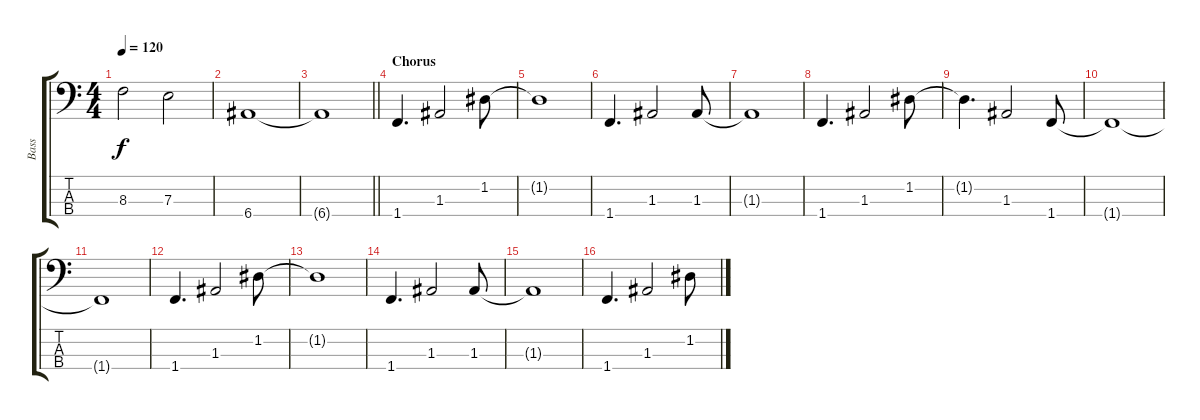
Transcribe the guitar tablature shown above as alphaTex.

\track ("Bass" "Bass") {instrument electricbassfinger}
\staff {score tabs}
\tuning (G2 D2 A1 E1) {hide}
\ts (4 4)
\tempo 120
\clef f4
\ks c
8.3.2{dy f} 7.3.2 |
6.4.1 |
\barLineRight lightlight
6.4{t}.1 |
\section ("" "Chorus")
1.4.4{d} 1.3.2 1.2.8 |
1.2{t}.1 |
1.4.4{d} 1.3.2 1.3.8 |
1.3{t}.1 |
1.4.4{d} 1.3.2 1.2.8 |
1.2{t}.4{d} 1.3.2 1.4.8 |
1.4{t}.1 |
1.4{t}.1 |
1.4.4{d} 1.3.2 1.2.8 |
1.2{t}.1 |
1.4.4{d} 1.3.2 1.3.8 |
1.3{t}.1 |
1.4.4{d} 1.3.2 1.2.8
